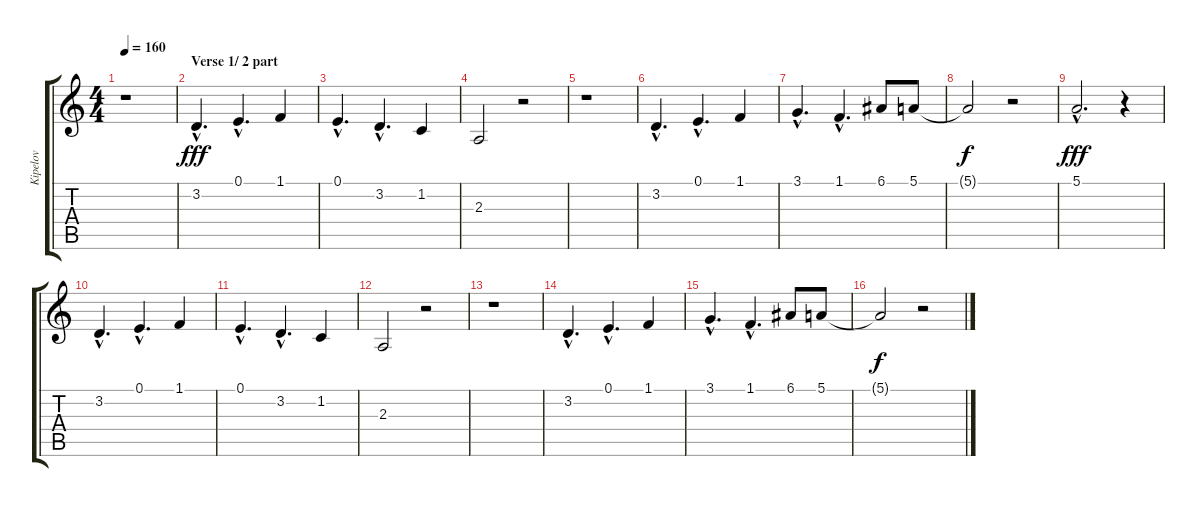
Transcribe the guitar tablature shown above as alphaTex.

\track ("Kipelov" "Kipelov") {instrument tenorsax}
\staff {score tabs}
\tuning (E4 B3 G3 D3 A2 E2) {hide}
\ts (4 4)
\tempo 160
\clef g2
\ks c
r.1{dy fff} |
\section ("" "Verse 1/ 2 part")
3.2{hac}.4{d} 0.1{hac}.4{d} 1.1.4 |
0.1{hac}.4{d} 3.2{hac}.4{d} 1.2.4 |
2.3.2 r.2 |
r.1 |
3.2{hac}.4{d} 0.1{hac}.4{d} 1.1.4 |
3.1{hac}.4{d} 1.1{hac}.4{d} 6.1.8 5.1.8 |
5.1{t}.2{dy f} r.2 |
5.1{hac}.2{d dy fff} r.4 |
3.2{hac}.4{d} 0.1{hac}.4{d} 1.1.4 |
0.1{hac}.4{d} 3.2{hac}.4{d} 1.2.4 |
2.3.2 r.2 |
r.1 |
3.2{hac}.4{d} 0.1{hac}.4{d} 1.1.4 |
3.1{hac}.4{d} 1.1{hac}.4{d} 6.1.8 5.1.8 |
5.1{t}.2{dy f} r.2
